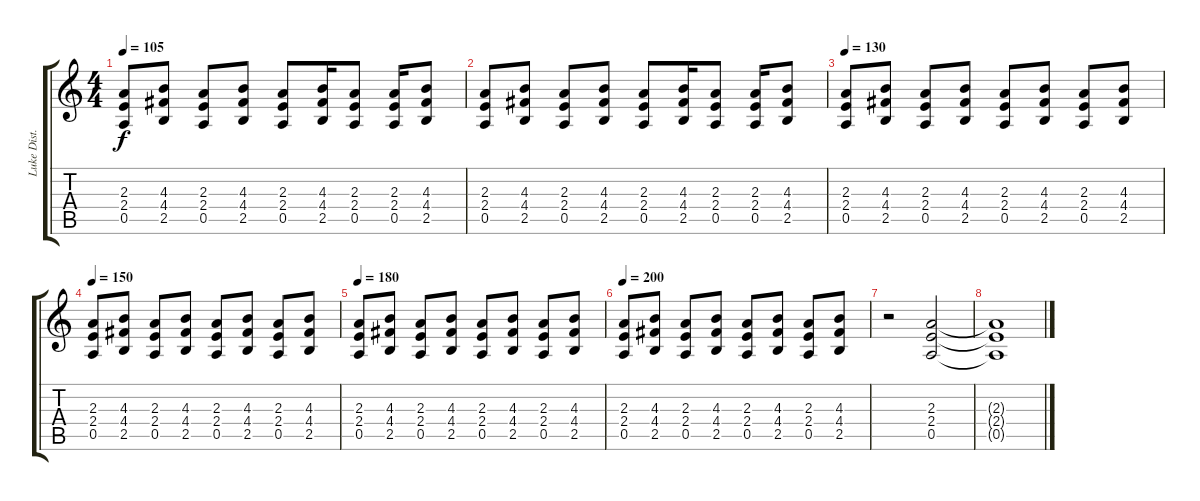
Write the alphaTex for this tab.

\track ("Luke Dist." "Luke Dist.") {instrument distortionguitar}
\staff {score tabs}
\tuning (E4 B3 G3 D3 A2 E2) {hide}
\ts (4 4)
\tempo 105
\clef g2
\ks c
(2.3 2.4 0.5).8{dy f} (4.3 4.4 2.5).8 (2.3 2.4 0.5).8 (4.3 4.4 2.5).8 (2.3 2.4 0.5).8 (4.3 4.4 2.5).16 (2.3 2.4 0.5).8 (2.3 2.4 0.5).16 (4.3 4.4 2.5).8 |
(2.3 2.4 0.5).8 (4.3 4.4 2.5).8 (2.3 2.4 0.5).8 (4.3 4.4 2.5).8 (2.3 2.4 0.5).8 (4.3 4.4 2.5).16 (2.3 2.4 0.5).8 (2.3 2.4 0.5).16 (4.3 4.4 2.5).8 |
\tempo 130
(2.3 2.4 0.5).8 (4.3 4.4 2.5).8 (2.3 2.4 0.5).8 (4.3 4.4 2.5).8 (2.3 2.4 0.5).8 (4.3 4.4 2.5).8 (2.3 2.4 0.5).8 (4.3 4.4 2.5).8 |
\tempo 150
(2.3 2.4 0.5).8 (4.3 4.4 2.5).8 (2.3 2.4 0.5).8 (4.3 4.4 2.5).8 (2.3 2.4 0.5).8 (4.3 4.4 2.5).8 (2.3 2.4 0.5).8 (4.3 4.4 2.5).8 |
\tempo 180
(2.3 2.4 0.5).8 (4.3 4.4 2.5).8 (2.3 2.4 0.5).8 (4.3 4.4 2.5).8 (2.3 2.4 0.5).8 (4.3 4.4 2.5).8 (2.3 2.4 0.5).8 (4.3 4.4 2.5).8 |
\tempo 200
(2.3 2.4 0.5).8 (4.3 4.4 2.5).8 (2.3 2.4 0.5).8 (4.3 4.4 2.5).8 (2.3 2.4 0.5).8 (4.3 4.4 2.5).8 (2.3 2.4 0.5).8 (4.3 4.4 2.5).8 |
r.2 (2.3 2.4 0.5).2 |
(2.3{t} 2.4{t} 0.5{t}).1
